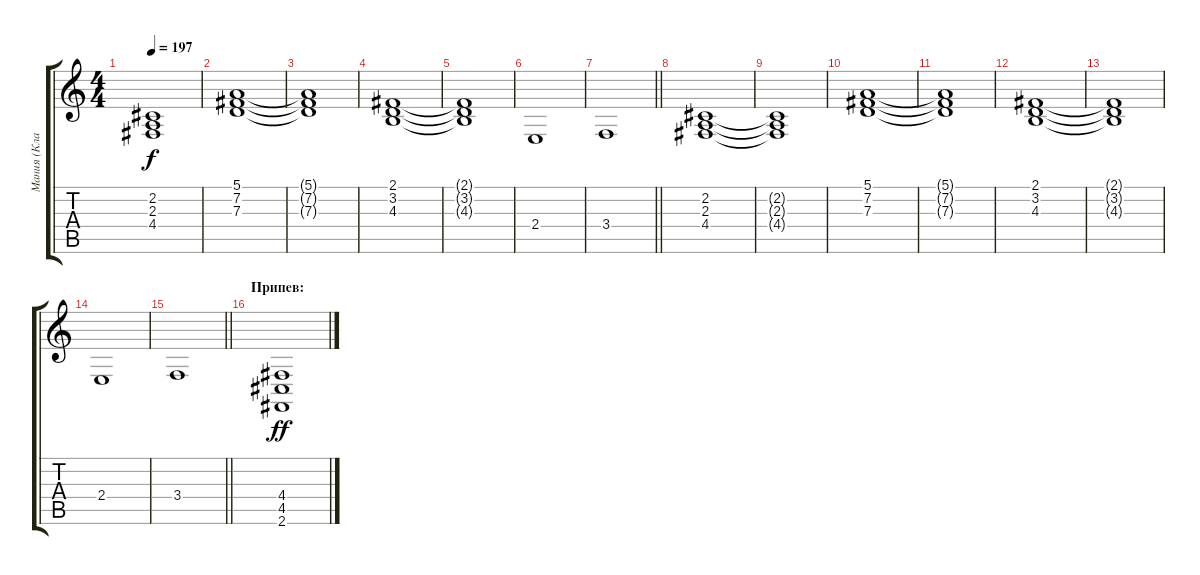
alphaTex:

\track ("Мания (Клавиши)" "Мания (Кла") {instrument tangoaccordion}
\staff {score tabs}
\tuning (E4 B3 G3 D3 A2 E2) {hide}
\ts (4 4)
\tempo 197
\clef g2
\ks c
(2.2{t} 2.3{t} 4.4{t}).1{dy f} |
(5.1 7.2 7.3).1 |
(5.1{t} 7.2{t} 7.3{t}).1 |
(2.1 3.2 4.3).1 |
(2.1{t} 3.2{t} 4.3{t}).1 |
2.4.1 |
\barLineRight lightlight
3.4.1 |
(2.2 2.3 4.4).1 |
(2.2{t} 2.3{t} 4.4{t}).1 |
(5.1 7.2 7.3).1 |
(5.1{t} 7.2{t} 7.3{t}).1 |
(2.1 3.2 4.3).1 |
(2.1{t} 3.2{t} 4.3{t}).1 |
2.4.1 |
\barLineRight lightlight
3.4.1 |
\section ("" "Припев:")
(4.4 4.5 2.6).1{dy ff}
